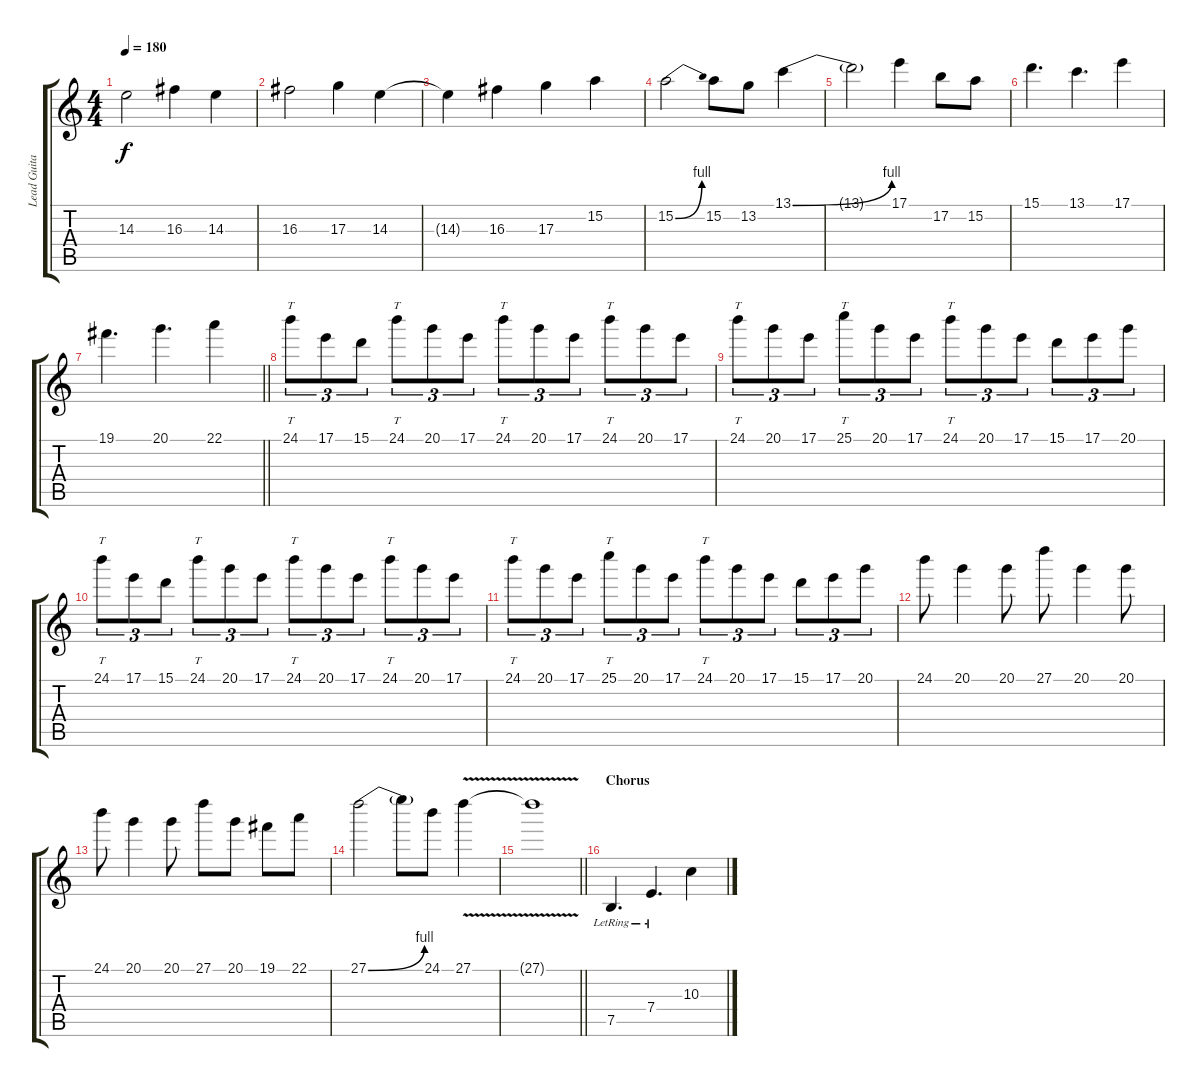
\track ("Lead Guitar" "Lead Guita") {instrument overdrivenguitar}
\staff {score tabs}
\tuning (B3 Gb3 D3 A2 E2 B1) {hide}
\ts (4 4)
\tempo 180
\clef g2
\ks c
14.3{t}.2{dy f} 16.3.4 14.3.4 |
16.3.2 17.3.4 14.3.4 |
14.3{t}.4 16.3.4 17.3.4 15.2.4 |
15.2{be (bend 0 0 60 4)}.2 15.2.8 13.2.8 13.1{be (bend 0 0 60 4)}.4 |
13.1{t}.2 17.1.4 17.2.8 15.2.8 |
15.1.4{d} 13.1.4{d} 17.1.4 |
\barLineRight lightlight
19.1.4{d} 20.1.4{d} 22.1.4 |
24.1.8{tt tu (3 2)} 17.1.8{tu (3 2)} 15.1.8{tu (3 2)} 24.1.8{tt tu (3 2)} 20.1.8{tu (3 2)} 17.1.8{tu (3 2)} 24.1.8{tt tu (3 2)} 20.1.8{tu (3 2)} 17.1.8{tu (3 2)} 24.1.8{tt tu (3 2)} 20.1.8{tu (3 2)} 17.1.8{tu (3 2)} |
24.1.8{tt tu (3 2)} 20.1.8{tu (3 2)} 17.1.8{tu (3 2)} 25.1.8{tt tu (3 2)} 20.1.8{tu (3 2)} 17.1.8{tu (3 2)} 24.1.8{tt tu (3 2)} 20.1.8{tu (3 2)} 17.1.8{tu (3 2)} 15.1.8{tu (3 2)} 17.1.8{tu (3 2)} 20.1.8{tu (3 2)} |
24.1.8{tt tu (3 2)} 17.1.8{tu (3 2)} 15.1.8{tu (3 2)} 24.1.8{tt tu (3 2)} 20.1.8{tu (3 2)} 17.1.8{tu (3 2)} 24.1.8{tt tu (3 2)} 20.1.8{tu (3 2)} 17.1.8{tu (3 2)} 24.1.8{tt tu (3 2)} 20.1.8{tu (3 2)} 17.1.8{tu (3 2)} |
24.1.8{tt tu (3 2)} 20.1.8{tu (3 2)} 17.1.8{tu (3 2)} 25.1.8{tt tu (3 2)} 20.1.8{tu (3 2)} 17.1.8{tu (3 2)} 24.1.8{tt tu (3 2)} 20.1.8{tu (3 2)} 17.1.8{tu (3 2)} 15.1.8{tu (3 2)} 17.1.8{tu (3 2)} 20.1.8{tu (3 2)} |
24.1.8 20.1.4 20.1.8 27.1.8 20.1.4 20.1.8 |
24.1.8 20.1.4 20.1.8 27.1.8 20.1.8 19.1.8 22.1.8 |
27.1{be (bend 0 0 60 4)}.2 27.1{t}.8 24.1.8 27.1{v}.4 |
\barLineRight lightlight
27.1{t}.1 |
\section ("" "Chorus")
7.5{lr}.4{d volume 10 balance 4} 7.4{lr}.4{d} 10.3.4
